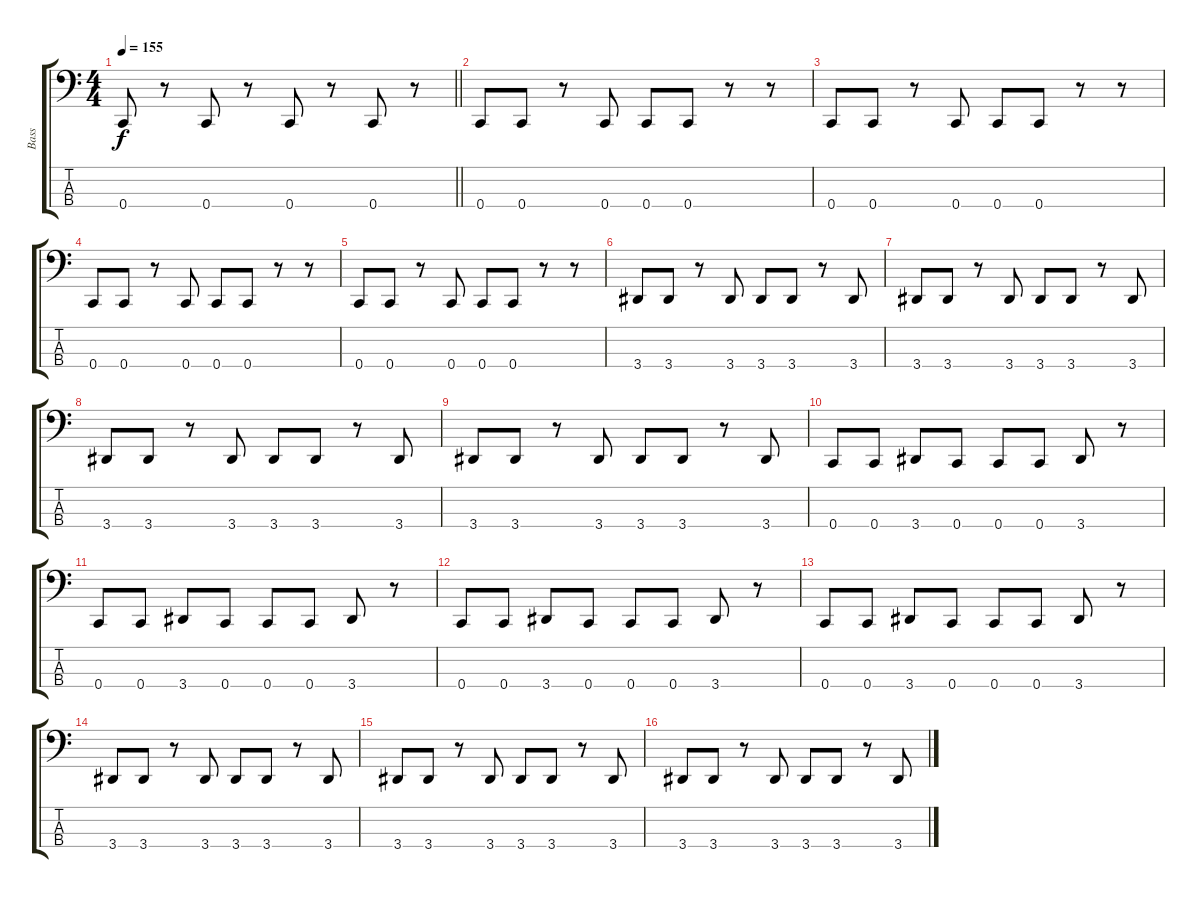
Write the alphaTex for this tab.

\track ("Bass" "Bass") {instrument electricbasspick}
\staff {score tabs}
\tuning (Eb2 Bb1 F1 C1) {hide}
\ts (4 4)
\tempo 155
\clef f4
\barLineRight lightlight
\ks c
0.4.8{dy f} r.8 0.4.8 r.8 0.4.8 r.8 0.4.8 r.8 |
0.4.8 0.4.8 r.8 0.4.8 0.4.8 0.4.8 r.8 r.8 |
0.4.8 0.4.8 r.8 0.4.8 0.4.8 0.4.8 r.8 r.8 |
0.4.8 0.4.8 r.8 0.4.8 0.4.8 0.4.8 r.8 r.8 |
0.4.8 0.4.8 r.8 0.4.8 0.4.8 0.4.8 r.8 r.8 |
3.4.8 3.4.8 r.8 3.4.8 3.4.8 3.4.8 r.8 3.4.8 |
3.4.8 3.4.8 r.8 3.4.8 3.4.8 3.4.8 r.8 3.4.8 |
3.4.8 3.4.8 r.8 3.4.8 3.4.8 3.4.8 r.8 3.4.8 |
3.4.8 3.4.8 r.8 3.4.8 3.4.8 3.4.8 r.8 3.4.8 |
0.4.8 0.4.8 3.4.8 0.4.8 0.4.8 0.4.8 3.4.8 r.8 |
0.4.8 0.4.8 3.4.8 0.4.8 0.4.8 0.4.8 3.4.8 r.8 |
0.4.8 0.4.8 3.4.8 0.4.8 0.4.8 0.4.8 3.4.8 r.8 |
0.4.8 0.4.8 3.4.8 0.4.8 0.4.8 0.4.8 3.4.8 r.8 |
3.4.8 3.4.8 r.8 3.4.8 3.4.8 3.4.8 r.8 3.4.8 |
3.4.8 3.4.8 r.8 3.4.8 3.4.8 3.4.8 r.8 3.4.8 |
3.4.8 3.4.8 r.8 3.4.8 3.4.8 3.4.8 r.8 3.4.8
